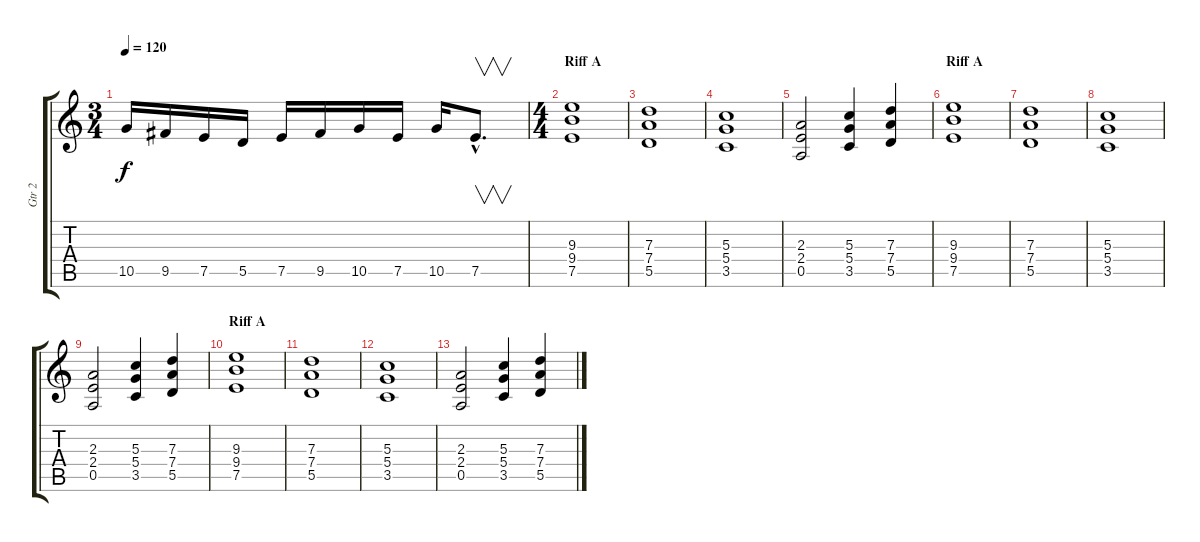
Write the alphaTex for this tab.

\track ("Gtr 2" "Gtr 2") {instrument distortionguitar}
\staff {score tabs}
\tuning (E4 B3 G3 D3 A2 E2) {hide}
\ts (3 4)
\tempo 120
\clef g2
\ks c
10.5.16{dy f} 9.5.16 7.5.16 5.5.16 7.5.16 9.5.16 10.5.16 7.5.16 10.5.16 7.5{hac}.8{v d} |
\ts (4 4)
\section ("" "Riff A")
(9.3 9.4 7.5).1 |
(7.3 7.4 5.5).1 |
(5.3 5.4 3.5).1 |
(2.3 2.4 0.5).2 (5.3 5.4 3.5).4 (7.3 7.4 5.5).4 |
\section ("" "Riff A")
(9.3 9.4 7.5).1 |
(7.3 7.4 5.5).1{volume 10} |
(5.3 5.4 3.5).1{volume 8} |
(2.3 2.4 0.5).2{volume 4} (5.3 5.4 3.5).4 (7.3 7.4 5.5).4 |
\section ("" "Riff A")
(9.3 9.4 7.5).1{volume 0} |
(7.3 7.4 5.5).1 |
(5.3 5.4 3.5).1 |
(2.3 2.4 0.5).2 (5.3 5.4 3.5).4 (7.3 7.4 5.5).4
